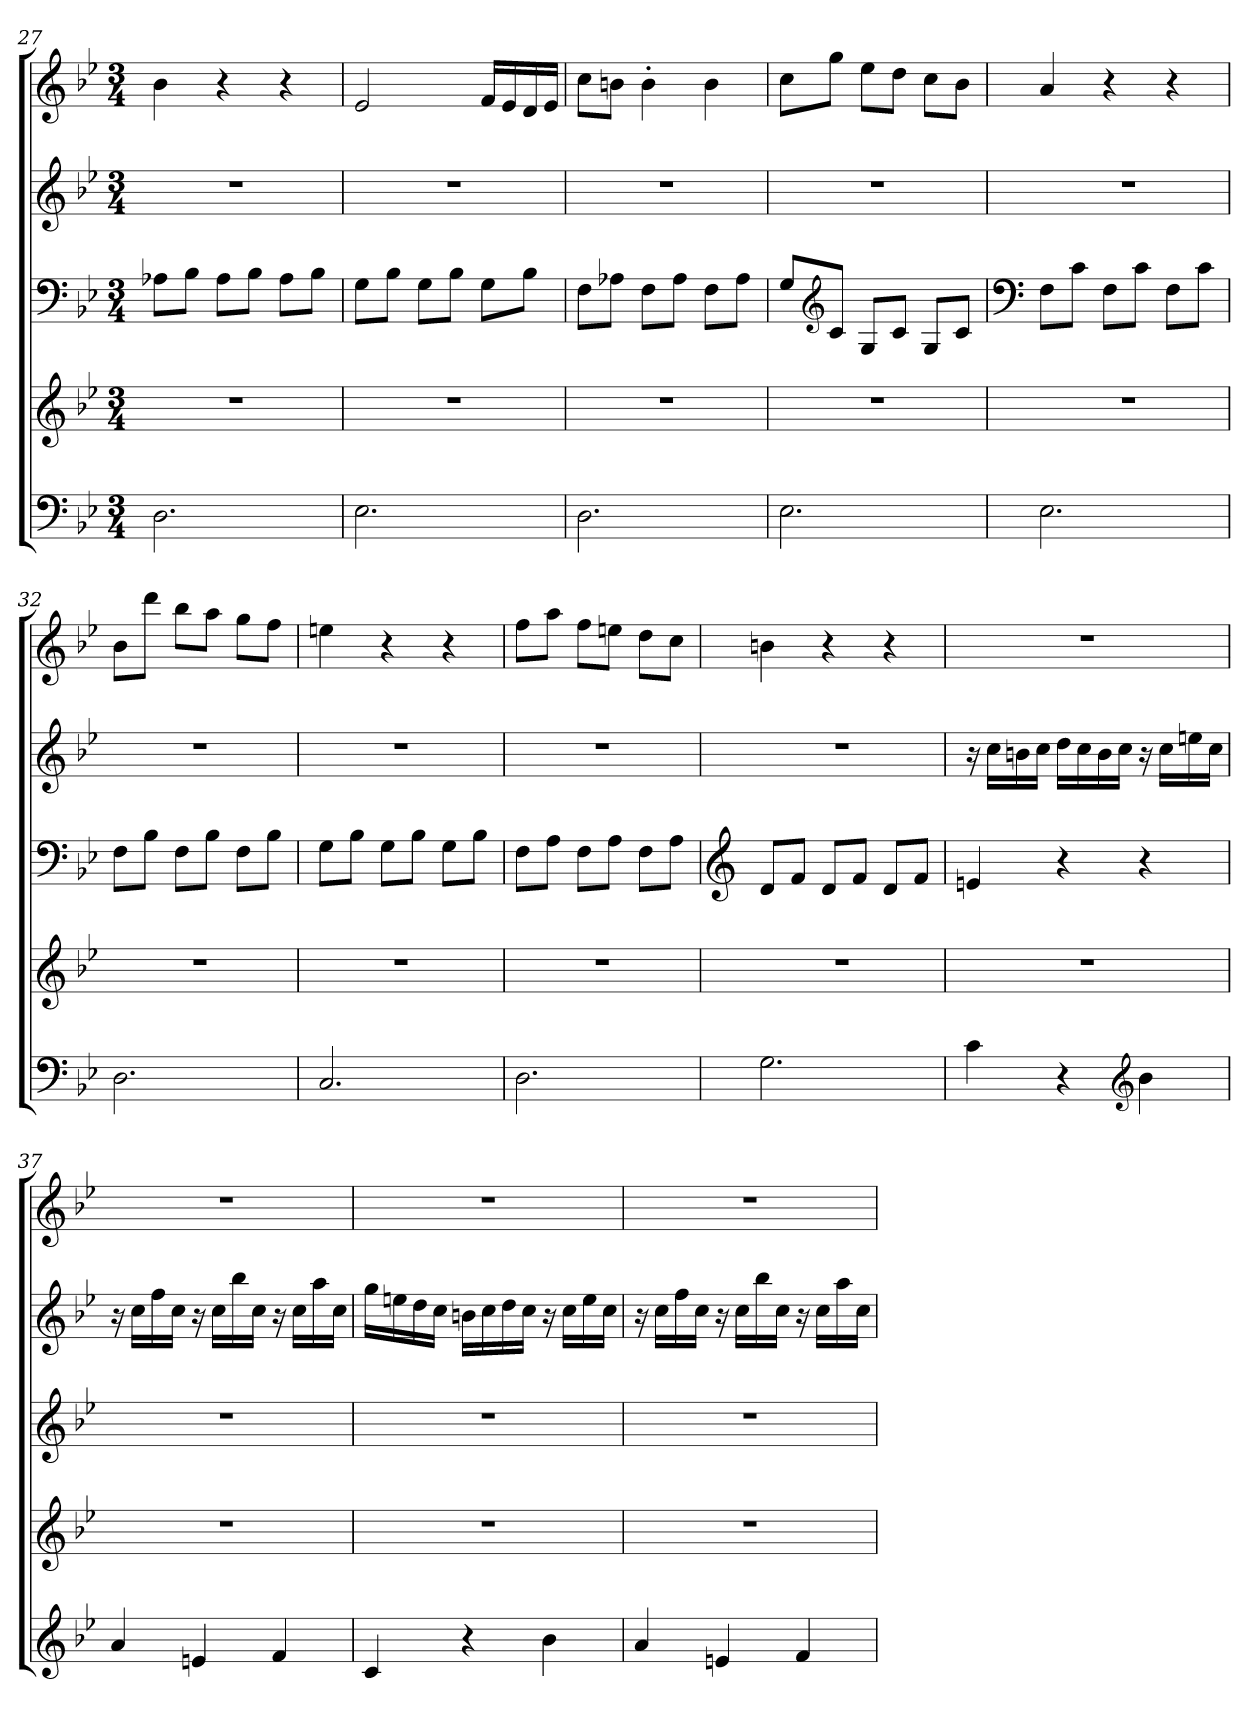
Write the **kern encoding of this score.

**kern	**kern	**kern	**kern	**kern
*part5	*part4	*part3	*part2	*part1
*staff5	*staff4	*staff3	*staff2	*staff1
*clefF4	*clefG2	*clefF4	*clefG2	*clefG2
*k[b-e-]	*k[b-e-]	*k[b-e-]	*k[b-e-]	*k[b-e-]
*M3/4	*M3/4	*M3/4	*M3/4	*M3/4
=27	=27	=27	=27	=27
2.D\	2.r	8A-X\L	2.r	4b-\
.	.	8B-\J	.	.
.	.	8A-\L	.	4r
.	.	8B-\J	.	.
.	.	8A-\L	.	4r
.	.	8B-\J	.	.
=28	=28	=28	=28	=28
*	*	*	*	*MM174
2.E-\	2.r	8G\L	2.r	2e-/
.	.	8B-\J	.	.
.	.	8G\L	.	.
.	.	8B-\J	.	.
.	.	8G\L	.	16f/LL
.	.	.	.	16e-/
.	.	8B-\J	.	16d/
.	.	.	.	16e-/JJ
=29	=29	=29	=29	=29
2.D\	2.r	8F\L	2.r	8cc\L
.	.	8A-X\J	.	8bn\J
.	.	8F\L	.	4b'\
.	.	8A-\J	.	.
.	.	8F\L	.	4b\
.	.	8A-\J	.	.
=30	=30	=30	=30	=30
*	*	*	*	*MM174
2.E-\	2.r	8G/L	2.r	8cc\L
*	*	*clefG2	*	*
.	.	8c/J	.	8gg\J
.	.	8G/L	.	8ee-\L
.	.	8c/J	.	8dd\J
.	.	8G/L	.	8cc\L
.	.	8c/J	.	8b-\J
!!LO:LB:g=z
=31	=31	=31	=31	=31
*	*	*clefF4	*	*
2.E-\	2.r	8F\L	2.r	4a/
.	.	8c\J	.	.
.	.	8F\L	.	4r
.	.	8c\J	.	.
.	.	8F\L	.	4r
.	.	8c\J	.	.
=32	=32	=32	=32	=32
*	*	*	*	*MM174
2.D\	2.r	8F\L	2.r	8b-\L
.	.	8B-\J	.	8ddd\J
.	.	8F\L	.	8bb-\L
.	.	8B-\J	.	8aa\J
.	.	8F\L	.	8gg\L
.	.	8B-\J	.	8ff\J
=33	=33	=33	=33	=33
2.C/	2.r	8G\L	2.r	4een\
.	.	8B-\J	.	.
.	.	8G\L	.	4r
.	.	8B-\J	.	.
.	.	8G\L	.	4r
.	.	8B-\J	.	.
=34	=34	=34	=34	=34
*	*	*	*	*MM174
2.D\	2.r	8F\L	2.r	8ff\L
.	.	8A\J	.	8aa\J
.	.	8F\L	.	8ff\L
.	.	8A\J	.	8een\J
.	.	8F\L	.	8dd\L
.	.	8A\J	.	8cc\J
=35	=35	=35	=35	=35
*	*	*clefG2	*	*
2.G\	2.r	8d/L	2.r	4bn\
.	.	8f/J	.	.
.	.	8d/L	.	4r
.	.	8f/J	.	.
.	.	8d/L	.	4r
.	.	8f/J	.	.
!!LO:PB:g=z
=36	=36	=36	=36	=36
*	*	*	*	*MM172
4c\	2.r	4en/	16r	2.r
.	.	.	16cc\LL	.
.	.	.	16bn\	.
.	.	.	16cc\JJ	.
4r	.	4r	16dd\LL	.
.	.	.	16cc\	.
.	.	.	16b\	.
.	.	.	16cc\JJ	.
*clefG2	*	*	*	*
4b-\	.	4r	16r	.
.	.	.	16cc\LL	.
.	.	.	16een\	.
.	.	.	16cc\JJ	.
=37	=37	=37	=37	=37
4a/	2.r	2.r	16r	2.r
.	.	.	16cc\LL	.
.	.	.	16ff\	.
.	.	.	16cc\JJ	.
4en/	.	.	16r	.
.	.	.	16cc\LL	.
.	.	.	16bb-\	.
.	.	.	16cc\JJ	.
4f/	.	.	16r	.
.	.	.	16cc\LL	.
.	.	.	16aa\	.
.	.	.	16cc\JJ	.
=38	=38	=38	=38	=38
*	*	*	*	*MM172
4c/	2.r	2.r	16gg\LL	2.r
.	.	.	16een\	.
.	.	.	16dd\	.
.	.	.	16cc\JJ	.
4r	.	.	16bn\LL	.
.	.	.	16cc\	.
.	.	.	16dd\	.
.	.	.	16cc\JJ	.
4b-\	.	.	16r	.
.	.	.	16cc\LL	.
.	.	.	16ee\	.
.	.	.	16cc\JJ	.
!!LO:LB:g=z
=39	=39	=39	=39	=39
4a/	2.r	2.r	16r	2.r
.	.	.	16cc\LL	.
.	.	.	16ff\	.
.	.	.	16cc\JJ	.
4en/	.	.	16r	.
.	.	.	16cc\LL	.
.	.	.	16bb-\	.
.	.	.	16cc\JJ	.
4f/	.	.	16r	.
.	.	.	16cc\LL	.
.	.	.	16aa\	.
.	.	.	16cc\JJ	.
=	=	=	=	=
*-	*-	*-	*-	*-
